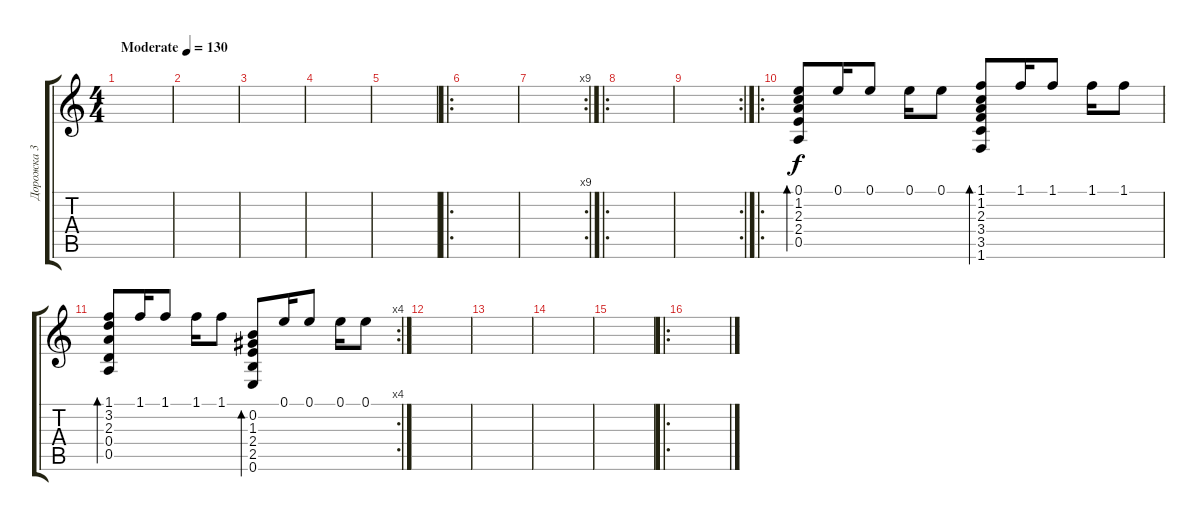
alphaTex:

\track ("Дорожка 3" "Дорожка 3") {instrument acousticguitarsteel}
\staff {score tabs}
\tuning (E4 B3 G3 D3 A2 E2) {hide}
\ts (4 4)
\tempo (130 "Moderate")
\clef g2
\ks c
|
|
|
|
|
\ro
|
\rc 9
|
\ro
|
\rc 2
|
\ro
(0.1 1.2 2.3 2.4 0.5).8{bd 60} 0.1.16 0.1.8 0.1.16 0.1.8 (1.1 1.2 2.3 3.4 3.5 1.6).8{bd 60} 1.1.16 1.1.8 1.1.16 1.1.8 |
\rc 4
(1.1 3.2 2.3 0.4 0.5).8{bd 60} 1.1.16 1.1.8 1.1.16 1.1.8 (0.2 1.3 2.4 2.5 0.6).8{bd 60} 0.1.16 0.1.8 0.1.16 0.1.8 |
|
|
|
|
\ro
